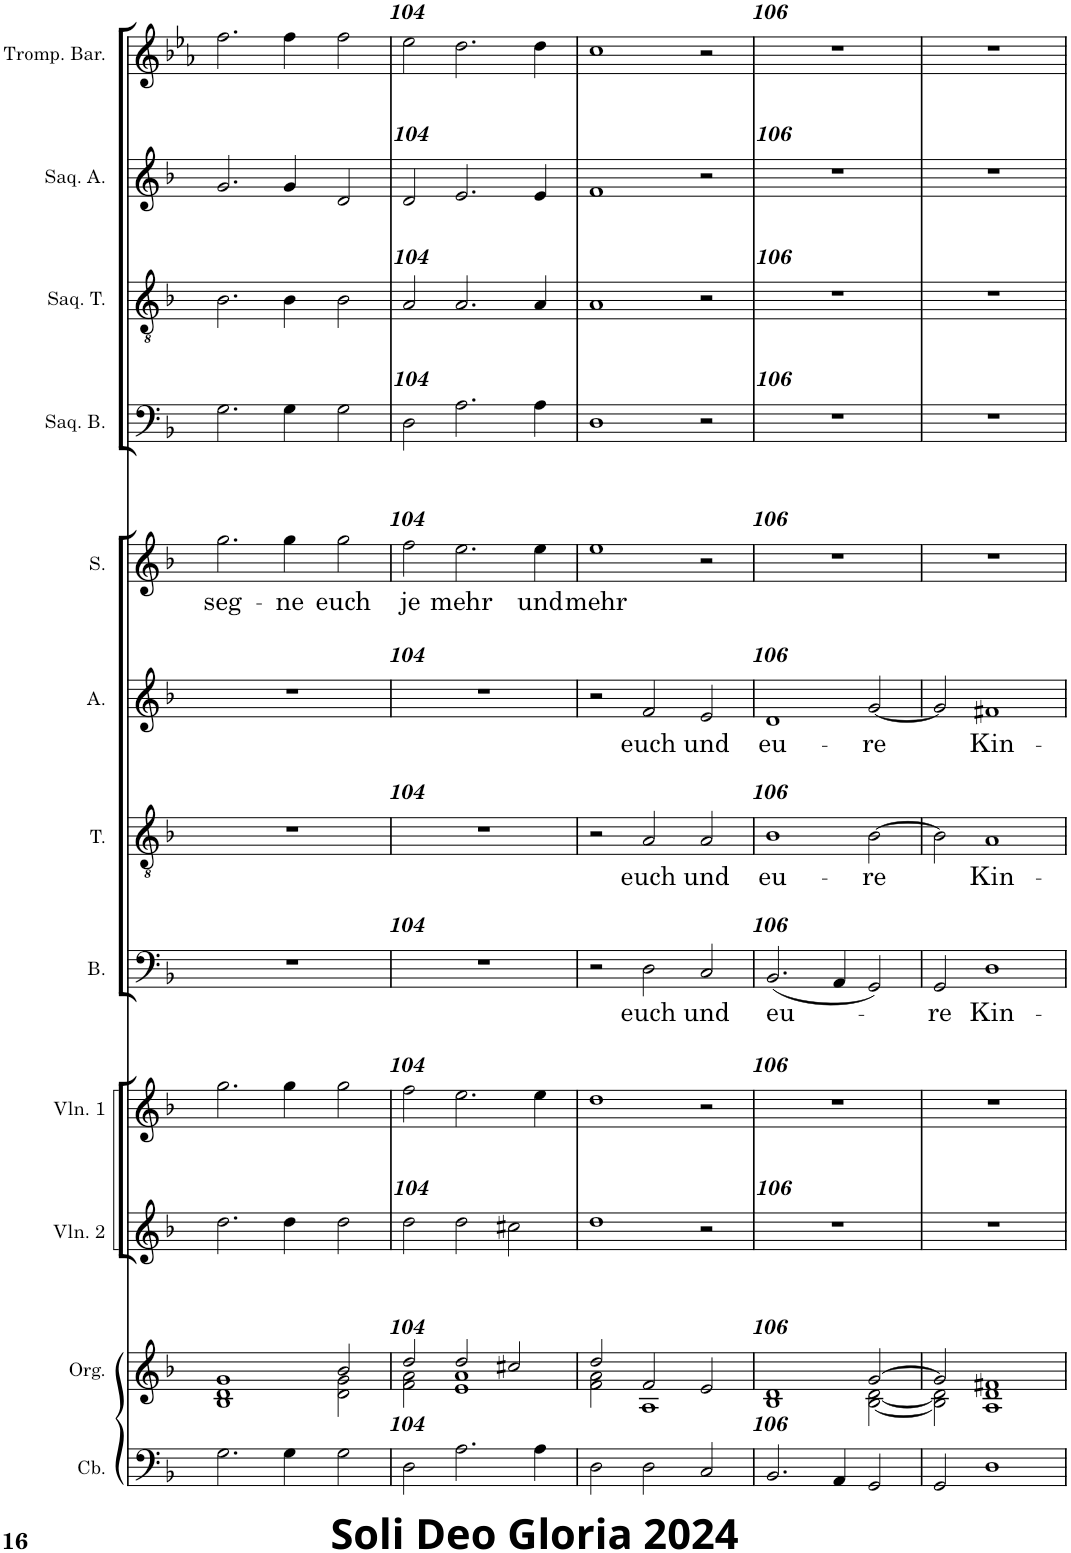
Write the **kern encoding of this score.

**kern	**kern	**kern	**kern	**kern	**text	**kern	**text	**kern	**text	**kern	**text	**kern	**kern	**kern	**kern
*part12	*part11	*part10	*part9	*part8	*part8	*part7	*part7	*part6	*part6	*part5	*part5	*part4	*part3	*part2	*part1
*staff12	*staff11	*staff10	*staff9	*staff8	*staff8	*staff7	*staff7	*staff6	*staff6	*staff5	*staff5	*staff4	*staff3	*staff2	*staff1
*I"Contrebasse	*I"Orgue	*I"Violon 2	*I"Violon 1	*I"Basse	*	*I"Ténor	*	*I"Alto	*	*I"Soprano	*	*I"Saqueboute Basse	*I"Saqueboute Ténor	*I"Saqueboute Alto	*I"Trompette Baroque en ré
*I'Cb.	*I'Org.	*I'Vln. 2	*I'Vln. 1	*I'B.	*	*I'T.	*	*I'A.	*	*I'S.	*	*I'Saq. B.	*I'Saq. T.	*I'Saq. A.	*I'Tromp. Bar.
!!LO:PB:g=z
*clefF4	*clefG2	*clefG2	*clefG2	*clefF4	*	*clefGv2	*	*clefG2	*	*clefG2	*	*clefF4	*clefGv2	*clefG2	*clefG2
*Trd7c12	*	*	*	*	*	*	*	*	*	*	*	*	*	*	*Trd-1c-2
*k[b-]	*k[b-]	*k[b-]	*k[b-]	*k[b-]	*	*k[b-]	*	*k[b-]	*	*k[b-]	*	*k[b-]	*k[b-]	*k[b-]	*k[b-e-a-]
*M3/2	*M3/2	*M3/2	*M3/2	*M3/2	*	*M3/2	*	*M3/2	*	*M3/2	*	*M3/2	*M3/2	*M3/2	*M3/2
=103	=103	=103	=103	=103	=103	=103	=103	=103	=103	=103	=103	=103	=103	=103	=103
*	*^	*	*	*	*	*	*	*	*	*	*	*	*	*	*
!	!	!	!	!	!	!	!	!	!	!	!	!LO:LY:b	!	!	!	!
2.G\	1g	1B- 1d	2.dd\	2.gg\	1.r	.	1.r	.	1.r	.	2.gg\	seg-	2.G\	2.B-\	2.g/	2.ff\
!	!	!	!	!	!	!	!	!	!	!	!	!LO:LY:b	!	!	!	!
4G\	.	.	4dd\	4gg\	.	.	.	.	.	.	4gg\	-ne	4G\	4B-\	4g/	4ff\
!	!	!	!	!	!	!	!	!	!	!	!	!LO:LY:b	!	!	!	!
2G\	2b-/	2d\ 2g\	2dd\	2gg\	.	.	.	.	.	.	2gg\	euch	2G\	2B-\	2d/	2ff\
=104	=104	=104	=104	=104	=104	=104	=104	=104	=104	=104	=104	=104	=104	=104	=104	=104
!	!	!	!	!	!	!	!	!	!	!	!	!LO:LY:b	!	!	!	!
2D\	2dd/	2f\ 2a\	2dd\	2ff\	1.r	.	1.r	.	1.r	.	2ff\	je	2D\	2A/	2d/	2ee-\
!	!	!	!	!	!	!	!	!	!	!	!	!LO:LY:b	!	!	!	!
2.A\	2dd/	1e 1a	2dd\	2.ee\	.	.	.	.	.	.	2.ee\	mehr	2.A\	2.A/	2.e/	2.dd\
.	2cc#X/	.	2cc#X\	.	.	.	.	.	.	.	.	.	.	.	.	.
!	!	!	!	!	!	!	!	!	!	!	!	!LO:LY:b	!	!	!	!
4A\	.	.	.	4ee\	.	.	.	.	.	.	4ee\	und	4A\	4A/	4e/	4dd\
=105	=105	=105	=105	=105	=105	=105	=105	=105	=105	=105	=105	=105	=105	=105	=105	=105
!	!	!	!	!	!	!	!	!	!	!	!	!LO:LY:b	!	!	!	!
2D\	2dd/	2f\ 2a\	1dd	1dd	2r	.	2r	.	2r	.	1ee	mehr	1D	1A	1f	1cc
!	!	!	!	!	!	!LO:LY:b	!	!LO:LY:b	!	!LO:LY:b	!	!	!	!	!	!
2D\	2f/	1A	.	.	2D\	euch	2A/	euch	2f/	euch	.	.	.	.	.	.
!	!	!	!	!	!	!LO:LY:b	!	!LO:LY:b	!	!LO:LY:b	!	!	!	!	!	!
2C/	2e/	.	2r	2r	2C/	und	2A/	und	2e/	und	2r	.	2r	2r	2r	2r
=106	=106	=106	=106	=106	=106	=106	=106	=106	=106	=106	=106	=106	=106	=106	=106	=106
!	!	!	!	!	!	!LO:LY:b	!	!LO:LY:b	!	!LO:LY:b	!	!	!	!	!	!
2.BB-/	1d	1B-	1.r	1.r	(2.BB-/	eu-	1B-	eu-	1d	eu-	1.r	.	1.r	1.r	1.r	1.r
4AA/	.	.	.	.	4AA/	.	.	.	.	.	.	.	.	.	.	.
!	!	!	!	!	!	!	!	!LO:LY:b	!	!LO:LY:b	!	!	!	!	!	!
2GG/	[2g/	[2B-\ [2d\	.	.	2GG/)	.	[2B-\	-re	[2g/	-re	.	.	.	.	.	.
=107	=107	=107	=107	=107	=107	=107	=107	=107	=107	=107	=107	=107	=107	=107	=107	=107
!	!	!	!	!	!	!LO:LY:b	!	!	!	!	!	!	!	!	!	!
2GG/	2g/]	2B-\] 2d\]	1.r	1.r	2GG/	-re	2B-\]	.	2g/]	.	1.r	.	1.r	1.r	1.r	1.r
!	!	!	!	!	!	!LO:LY:b	!	!LO:LY:b	!	!LO:LY:b	!	!	!	!	!	!
1D	1f#X	1A 1d	.	.	1D	Kin-	1A	Kin-	1f#X	Kin-	.	.	.	.	.	.
*	*v	*v	*	*	*	*	*	*	*	*	*	*	*	*	*	*
=	=	=	=	=	=	=	=	=	=	=	=	=	=	=	=
*-	*-	*-	*-	*-	*-	*-	*-	*-	*-	*-	*-	*-	*-	*-	*-
